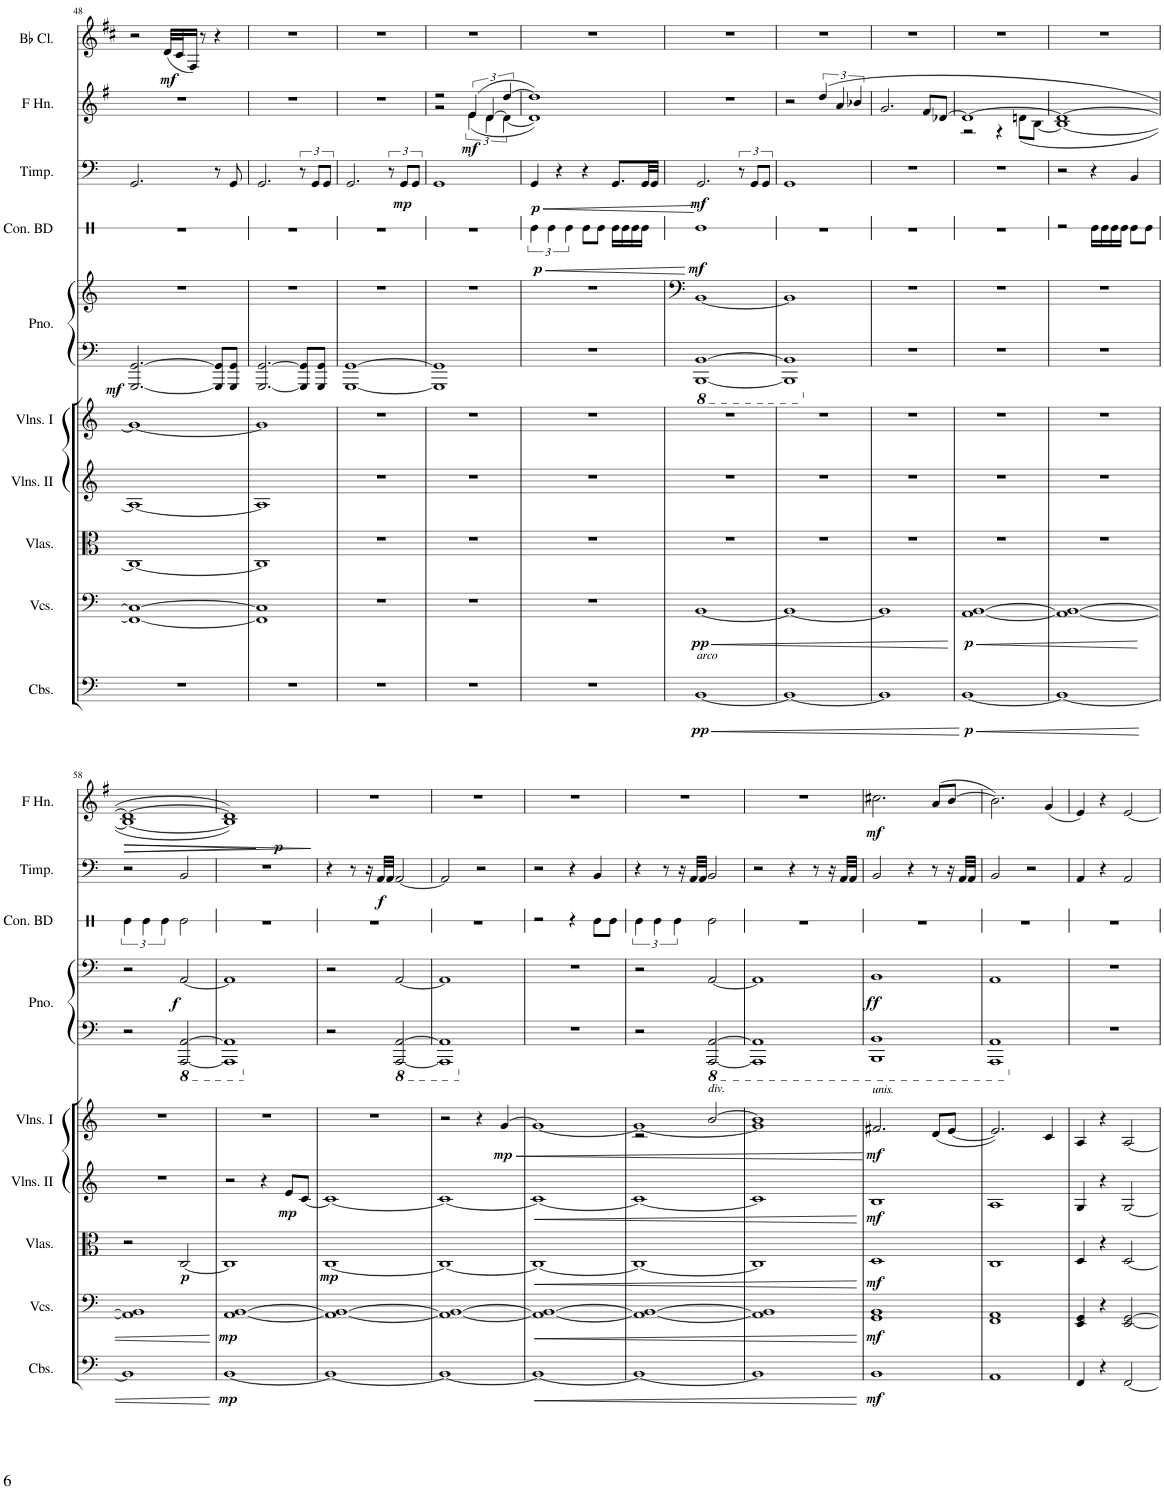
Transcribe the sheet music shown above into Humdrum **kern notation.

**kern	**dynam	**kern	**dynam	**kern	**dynam	**kern	**dynam	**kern	**dynam	**kern	**kern	**dynam	**kern	**dynam	**kern	**dynam	**kern	**dynam
*part9	*part9	*part8	*part8	*part7	*part7	*part6	*part6	*part5	*part5	*part4	*part4	*part4	*part3	*part3	*part2	*part2	*part1	*part1
*staff10	*staff10	*staff9	*staff9	*staff8	*staff8	*staff7	*staff7	*staff6	*staff6	*staff5	*staff4	*staff4/5	*staff3	*staff3	*staff2	*staff2	*staff1	*staff1
*I"Contrabasses	*	*I"Cellos	*	*I"Violas	*	*I"Violins II	*	*I"Violins I	*	*I"Piano	*	*	*I"Timpani	*	*I"2 Horn in F	*	*I"2 Bb Clarinet	*
*I'Cbs.	*	*	*	*I'Vlas.	*	*I'Vlns. II	*	*I'Vlns. I	*	*I'Pno.	*	*	*I'Timp.	*	*	*	*I'Bb Cl.	*
!!LO:PB:g=z
*clefF4	*	*clefF4	*	*clefC3	*	*clefG2	*	*clefG2	*	*clefF4	*clefG2	*	*clefF4	*	*clefG2	*	*clefG2	*
*Trd7c12	*	*	*	*	*	*	*	*	*	*	*	*	*	*	*Trd4c7	*	*Trd1c2	*
*k[]	*	*k[]	*	*k[]	*	*k[]	*	*k[]	*	*k[]	*k[]	*	*k[]	*	*k[f#]	*	*k[f#c#]	*
*M4/4	*	*M4/4	*	*M4/4	*	*M4/4	*	*M4/4	*	*M4/4	*M4/4	*	*M4/4	*	*M4/4	*	*M4/4	*
=48	=48	=48	=48	=48	=48	=48	=48	=48	=48	=48	=48	=48	=48	=48	=48	=48	=48	=48
!	!	!	!	!	!	!	!	!	!	!	!	!LO:DY:b=2	!	!	!	!	!	!
1r	.	1FF_ 1C#_	.	1C#_	.	1A#_	.	1g_	.	[2.GGG/ [2.GG/	1r	mf	2.GG/	.	1r	.	2r	.
!	!	!	!	!	!	!	!	!	!	!	!	!	!	!	!	!	!	!LO:DY:b
.	.	.	.	.	.	.	.	.	.	.	.	.	.	.	.	.	(32d/LLL	mf
.	.	.	.	.	.	.	.	.	.	.	.	.	.	.	.	.	32c#/J	.
.	.	.	.	.	.	.	.	.	.	.	.	.	.	.	.	.	16F#/JJ)	.
.	.	.	.	.	.	.	.	.	.	.	.	.	.	.	.	.	8r	.
.	.	.	.	.	.	.	.	.	.	8GGG/] 8GG/]L	.	.	8r	.	.	.	4r	.
.	.	.	.	.	.	.	.	.	.	8GGG/ 8GG/J	.	.	8GG/	.	.	.	.	.
=49	=49	=49	=49	=49	=49	=49	=49	=49	=49	=49	=49	=49	=49	=49	=49	=49	=49	=49
1r	.	1FF] 1C#]	.	1C#]	.	1A#]	.	1g]	.	[2.GGG/ [2.GG/	1r	.	2.GG/	.	1r	.	1r	.
.	.	.	.	.	.	.	.	.	.	8GGG/] 8GG/]L	.	.	12r	.	.	.	.	.
.	.	.	.	.	.	.	.	.	.	.	.	.	12GG/L	.	.	.	.	.
.	.	.	.	.	.	.	.	.	.	8GGG/ 8GG/J	.	.	.	.	.	.	.	.
.	.	.	.	.	.	.	.	.	.	.	.	.	12GG/J	.	.	.	.	.
=50	=50	=50	=50	=50	=50	=50	=50	=50	=50	=50	=50	=50	=50	=50	=50	=50	=50	=50
1r	.	1r	.	1r	.	1r	.	1r	.	[1GGG [1GG	1r	.	2.GG/	.	1r	.	1r	.
.	.	.	.	.	.	.	.	.	.	.	.	.	12r	.	.	.	.	.
!	!	!	!	!	!	!	!	!	!	!	!	!	!	!LO:DY:b	!	!	!	!
.	.	.	.	.	.	.	.	.	.	.	.	.	12GG/L	mp	.	.	.	.
.	.	.	.	.	.	.	.	.	.	.	.	.	12GG/J	.	.	.	.	.
=51	=51	=51	=51	=51	=51	=51	=51	=51	=51	=51	=51	=51	=51	=51	=51	=51	=51	=51
*	*	*	*	*	*	*	*	*	*	*	*	*	*	*	*^	*	*	*
1r	.	1r	.	1r	.	1r	.	1r	.	1GGG] 1GG]	1r	.	1GG	.	2r	2r	.	1r	.
!	!	!	!	!	!	!	!	!	!	!	!	!	!	!	!	!	!LO:DY:b	!	!
.	.	.	.	.	.	.	.	.	.	.	.	.	.	.	(6e/	(6e\	mf	.	.
.	.	.	.	.	.	.	.	.	.	.	.	.	.	.	[6d/	6d\	.	.	.
.	.	.	.	.	.	.	.	.	.	.	.	.	.	.	[6dd/	6d\_	.	.	.
=52	=52	=52	=52	=52	=52	=52	=52	=52	=52	=52	=52	=52	=52	=52	=52	=52	=52	=52	=52
!	!	!	!	!	!	!	!	!	!	!	!	!	!	!LO:HP:b	!	!	!	!	!
!	!	!	!	!	!	!	!	!	!	!	!	!	!	!LO:DY:n=1:b	!	!	!	!	!
1r	.	1r	.	1r	.	1r	.	1r	.	1r	1r	.	4GG/	< p	1dd])	1d])	.	1r	.
.	.	.	.	.	.	.	.	.	.	.	.	.	4r	.	.	.	.	.	.
.	.	.	.	.	.	.	.	.	.	.	.	.	4r	.	.	.	.	.	.
.	.	.	.	.	.	.	.	.	.	.	.	.	8.GG/L	.	.	.	.	.	.
.	.	.	.	.	.	.	.	.	.	.	.	.	32GG/LL	.	.	.	.	.	.
.	.	.	.	.	.	.	.	.	.	.	.	.	32GG/JJJ	.	.	.	.	.	.
*	*	*	*	*	*	*	*	*	*	*	*	*	*	*	*v	*v	*	*	*
=53	=53	=53	=53	=53	=53	=53	=53	=53	=53	=53	=53	=53	=53	=53	=53	=53	=53	=53
!	!LO:HP:b	!	!LO:HP:b	!	!	!	!	!	!	!	!	!	!	!	!	!	!	!
*	*	*	*	*	*	*	*	*	*	*8ba	*	*	*	*	*	*	*	*
!LO:TX:a:i:t=arco	!	!	!	!	!	!	!	!	!	!	!	!	!	!	!	!	!	!
!	!LO:DY:n=1:b	!	!LO:DY:n=1:b	!	!	!	!	!	!	!	!	!	!	!LO:DY:b	!	!	!	!
[1BB	< pp	[1BB	< pp	1r	.	1r	.	1r	.	[1BBBB [1BBB	[1BB	.	2.GG/	mf	1r	.	1r	.
.	.	.	.	.	.	.	.	.	.	.	.	.	12r	.	.	.	.	.
.	.	.	.	.	.	.	.	.	.	.	.	.	12GG/L	.	.	.	.	.
.	.	.	.	.	.	.	.	.	.	.	.	.	12GG/J	.	.	.	.	.
.	.	.	.	.	.	.	.	.	.	.	.	.	.	[	.	.	.	.
=54	=54	=54	=54	=54	=54	=54	=54	=54	=54	=54	=54	=54	=54	=54	=54	=54	=54	=54
1BB_	.	1BB_	.	1r	.	1r	.	1r	.	1BBBB] 1BBB]	1BB]	.	1GG	.	2r	.	1r	.
.	.	.	.	.	.	.	.	.	.	.	.	.	.	.	(6dd/	.	.	.
.	.	.	.	.	.	.	.	.	.	.	.	.	.	.	6a/	.	.	.
.	.	.	.	.	.	.	.	.	.	.	.	.	.	.	6b-X/	.	.	.
=55	=55	=55	=55	=55	=55	=55	=55	=55	=55	=55	=55	=55	=55	=55	=55	=55	=55	=55
*	*	*	*	*	*	*	*	*	*	*X8ba	*	*	*	*	*	*	*	*
1BB]	.	1BB]	.	1r	.	1r	.	1r	.	1r	1r	.	1r	.	2.g/	.	1r	.
.	.	.	.	.	.	.	.	.	.	.	.	.	.	.	8f#/L	.	.	.
.	.	.	.	.	.	.	.	.	.	.	.	.	.	.	[8d-X/J	.	.	.
.	[	.	[	.	.	.	.	.	.	.	.	.	.	.	.	.	.	.
=56	=56	=56	=56	=56	=56	=56	=56	=56	=56	=56	=56	=56	=56	=56	=56	=56	=56	=56
!	!LO:HP:b	!	!LO:HP:b	!	!	!	!	!	!	!	!	!	!	!	!	!	!	!
*	*	*	*	*	*	*	*	*	*	*	*	*	*	*	*^	*	*	*
!	!LO:DY:n=1:b	!	!LO:DY:n=1:b	!	!	!	!	!	!	!	!	!	!	!	!	!	!	!	!
[1BB	< p	[1AA [1BB	< p	1r	.	1r	.	1r	.	1r	1r	.	1r	.	1d-_	2r	.	1r	.
.	.	.	.	.	.	.	.	.	.	.	.	.	.	.	.	4r	.	.	.
.	.	.	.	.	.	.	.	.	.	.	.	.	.	.	.	(8dn\L	.	.	.
.	.	.	.	.	.	.	.	.	.	.	.	.	.	.	.	[8B\J	.	.	.
=57	=57	=57	=57	=57	=57	=57	=57	=57	=57	=57	=57	=57	=57	=57	=57	=57	=57	=57	=57
1BB_	.	1AA_ 1BB_	.	1r	.	1r	.	1r	.	1r	1r	.	2r	.	1d-_	1B_	.	1r	.
.	.	.	.	.	.	.	.	.	.	.	.	.	4r	.	.	.	.	.	.
.	.	.	.	.	.	.	.	.	.	.	.	.	4BB/	.	.	.	.	.	.
!!LO:LB:g=z
=58	=58	=58	=58	=58	=58	=58	=58	=58	=58	=58	=58	=58	=58	=58	=58	=58	=58	=58	=58
!	!	!	!	!	!	!	!	!	!	!	!	!	!	!	!	!	!LO:HP:b	!	!
!	!	!	!	!	!	!	!	!	!	!	!	!	!	!	!	!	!LO:HP:n=1:b	!	!
1BB]	.	1AA] 1BB]	.	2r	.	1r	.	1r	.	2r	2r	.	2r	.	1d-_	1B_	> >	1r	.
*	*	*	*	*	*	*	*	*	*	*8ba	*	*	*	*	*	*	*	*	*
!	!	!	!	!	!LO:DY:b	!	!	!	!	!	!	!LO:DY:b	!	!	!	!	!	!	!
.	.	.	.	[2C/	p	.	.	.	.	[2AAAA/ [2AAA/	[2AA/	f	2BB/	.	.	.	.	.	.
*	*	*	*	*	*	*	*	*	*	*	*	*	*	*	*v	*v	*	*	*
.	[	.	[	.	.	.	.	.	.	.	.	.	.	.	.	]	.	.
=59	=59	=59	=59	=59	=59	=59	=59	=59	=59	=59	=59	=59	=59	=59	=59	=59	=59	=59
*	*	*	*	*	*	*	*	*	*	*	*	*	*	*	*^	*	*	*
!	!LO:DY:b	!	!LO:DY:b	!	!	!	!	!	!	!	!	!	!	!	!	!	!LO:DY:b	!	!
[1BB	mp	[1AA [1BB	mp	1C]	.	2r	.	1r	.	1AAAA] 1AAA]	1AA]	.	1r	.	1d-])	1B])	p	1r	.
.	.	.	.	.	.	4r	.	.	.	.	.	.	.	.	.	.	.	.	.
!	!	!	!	!	!	!	!LO:DY:b	!	!	!	!	!	!	!	!	!	!	!	!
.	.	.	.	.	.	8e/L	mp	.	.	.	.	.	.	.	.	.	.	.	.
.	.	.	.	.	.	[8c/J	.	.	.	.	.	.	.	.	.	.	.	.	.
*	*	*	*	*	*	*	*	*	*	*	*	*	*	*	*v	*v	*	*	*
.	.	.	.	.	.	.	.	.	.	.	.	.	.	.	.	]	.	.
=60	=60	=60	=60	=60	=60	=60	=60	=60	=60	=60	=60	=60	=60	=60	=60	=60	=60	=60
*	*	*	*	*	*	*	*	*	*	*X8ba	*	*	*	*	*	*	*	*
!	!	!	!	!	!LO:DY:b	!	!	!	!	!	!	!	!	!	!	!	!	!
1BB_	.	1AA_ 1BB_	.	[1C	mp	1c_	.	1r	.	2r	2r	.	4r	.	1r	.	1r	.
.	.	.	.	.	.	.	.	.	.	.	.	.	8r	.	.	.	.	.
.	.	.	.	.	.	.	.	.	.	.	.	.	16r	.	.	.	.	.
!	!	!	!	!	!	!	!	!	!	!	!	!	!	!LO:DY:b	!	!	!	!
.	.	.	.	.	.	.	.	.	.	.	.	.	32AA/LLL	f	.	.	.	.
.	.	.	.	.	.	.	.	.	.	.	.	.	32AA/JJJ	.	.	.	.	.
*	*	*	*	*	*	*	*	*	*	*8ba	*	*	*	*	*	*	*	*
.	.	.	.	.	.	.	.	.	.	[2AAAA/ [2AAA/	[2AA/	.	[2AA/	.	.	.	.	.
=61	=61	=61	=61	=61	=61	=61	=61	=61	=61	=61	=61	=61	=61	=61	=61	=61	=61	=61
1BB_	.	1AA_ 1BB_	.	1C_	.	1c_	.	2r	.	1AAAA] 1AAA]	1AA]	.	2AA/]	.	1r	.	1r	.
.	.	.	.	.	.	.	.	4r	.	.	.	.	2r	.	.	.	.	.
!	!	!	!	!	!	!	!	!	!LO:HP:b	!	!	!	!	!	!	!	!	!
!	!	!	!	!	!	!	!	!	!LO:DY:n=1:b	!	!	!	!	!	!	!	!	!
.	.	.	.	.	.	.	.	[4g/	< mp	.	.	.	.	.	.	.	.	.
=62	=62	=62	=62	=62	=62	=62	=62	=62	=62	=62	=62	=62	=62	=62	=62	=62	=62	=62
!	!LO:HP:b	!	!LO:HP:b	!	!LO:HP:b	!	!LO:HP:b	!	!	!	!	!	!	!	!	!	!	!
*	*	*	*	*	*	*	*	*	*	*X8ba	*	*	*	*	*	*	*	*
1BB_	<	1AA_ 1BB_	<	1C_	<	1c_	<	1g_	.	1r	1r	.	2r	.	1r	.	1r	.
.	.	.	.	.	.	.	.	.	.	.	.	.	4r	.	.	.	.	.
.	.	.	.	.	.	.	.	.	.	.	.	.	4BB/	.	.	.	.	.
=63	=63	=63	=63	=63	=63	=63	=63	=63	=63	=63	=63	=63	=63	=63	=63	=63	=63	=63
*	*	*	*	*	*	*	*	*^	*	*	*	*	*	*	*	*	*	*
1BB_	.	1AA_ 1BB_	.	1C_	.	1c_	.	1g_	2r	.	2r	2r	.	4r	.	1r	.	1r	.
.	.	.	.	.	.	.	.	.	.	.	.	.	.	8r	.	.	.	.	.
.	.	.	.	.	.	.	.	.	.	.	.	.	.	16r	.	.	.	.	.
.	.	.	.	.	.	.	.	.	.	.	.	.	.	32AA/LLL	.	.	.	.	.
.	.	.	.	.	.	.	.	.	.	.	.	.	.	32AA/JJJ	.	.	.	.	.
*	*	*	*	*	*	*	*	*	*	*	*8ba	*	*	*	*	*	*	*	*
!	!	!	!	!	!	!	!	!	!LO:TX:a:i:t=div.	!	!	!	!	!	!	!	!	!	!
.	.	.	.	.	.	.	.	.	[2b/	.	[2AAAA/ [2AAA/	[2AA/	.	2BB/	.	.	.	.	.
=64	=64	=64	=64	=64	=64	=64	=64	=64	=64	=64	=64	=64	=64	=64	=64	=64	=64	=64	=64
1BB]	.	1AA] 1BB]	.	1C]	.	1c]	.	1g]	1b]	.	1AAAA] 1AAA]	1AA]	.	2r	.	1r	.	1r	.
.	.	.	.	.	.	.	.	.	.	.	.	.	.	4r	.	.	.	.	.
.	.	.	.	.	.	.	.	.	.	.	.	.	.	8r	.	.	.	.	.
.	.	.	.	.	.	.	.	.	.	.	.	.	.	16r	.	.	.	.	.
.	.	.	.	.	.	.	.	.	.	.	.	.	.	32AA/LLL	.	.	.	.	.
.	.	.	.	.	.	.	.	.	.	.	.	.	.	32AA/JJJ	.	.	.	.	.
*	*	*	*	*	*	*	*	*v	*v	*	*	*	*	*	*	*	*	*	*
.	[	.	[	.	[	.	[	.	[	.	.	.	.	.	.	.	.	.
=65	=65	=65	=65	=65	=65	=65	=65	=65	=65	=65	=65	=65	=65	=65	=65	=65	=65	=65
!	!	!	!	!	!	!	!	!LO:TX:a:i:t=unis.	!	!	!	!	!	!	!	!	!	!
!	!LO:DY:b	!	!LO:DY:b	!	!LO:DY:b	!	!LO:DY:b	!	!LO:DY:b	!	!	!LO:DY:b	!	!	!	!LO:DY:b	!	!
1BB	mf	1GG 1BB	mf	1D	mf	1B	mf	2.f#X/	mf	1BBBB 1BBB	1BB	ff	2BB/	.	2.cc#X\	mf	1r	.
.	.	.	.	.	.	.	.	.	.	.	.	.	4r	.	.	.	.	.
.	.	.	.	.	.	.	.	(8d/L	.	.	.	.	8r	.	(8a/L	.	.	.
.	.	.	.	.	.	.	.	[8e/J	.	.	.	.	16r	.	[8b/J	.	.	.
.	.	.	.	.	.	.	.	.	.	.	.	.	32AA/LLL	.	.	.	.	.
.	.	.	.	.	.	.	.	.	.	.	.	.	32AA/JJJ	.	.	.	.	.
=66	=66	=66	=66	=66	=66	=66	=66	=66	=66	=66	=66	=66	=66	=66	=66	=66	=66	=66
1AA	.	1FF 1AA	.	1C	.	1A	.	2.e/])	.	1AAAA 1AAA	1AA	.	2BB/	.	2.b\])	.	1r	.
.	.	.	.	.	.	.	.	.	.	.	.	.	2r	.	.	.	.	.
.	.	.	.	.	.	.	.	4c/	.	.	.	.	.	.	(4g/	.	.	.
=67	=67	=67	=67	=67	=67	=67	=67	=67	=67	=67	=67	=67	=67	=67	=67	=67	=67	=67
*	*	*	*	*	*	*	*	*	*	*X8ba	*	*	*	*	*	*	*	*
4FF/	.	4EE/ 4GG/	.	4D/	.	4G/	.	4A/	.	1r	1r	.	4AA/	.	4e/)	.	1r	.
4r	.	4r	.	4r	.	4r	.	4r	.	.	.	.	4r	.	4r	.	.	.
[2FF/	.	[2EE/ [2GG/	.	[2D/	.	[2G/	.	[2A/	.	.	.	.	2AA/	.	[2e/	.	.	.
=	=	=	=	=	=	=	=	=	=	=	=	=	=	=	=	=	=	=
*-	*-	*-	*-	*-	*-	*-	*-	*-	*-	*-	*-	*-	*-	*-	*-	*-	*-	*-
